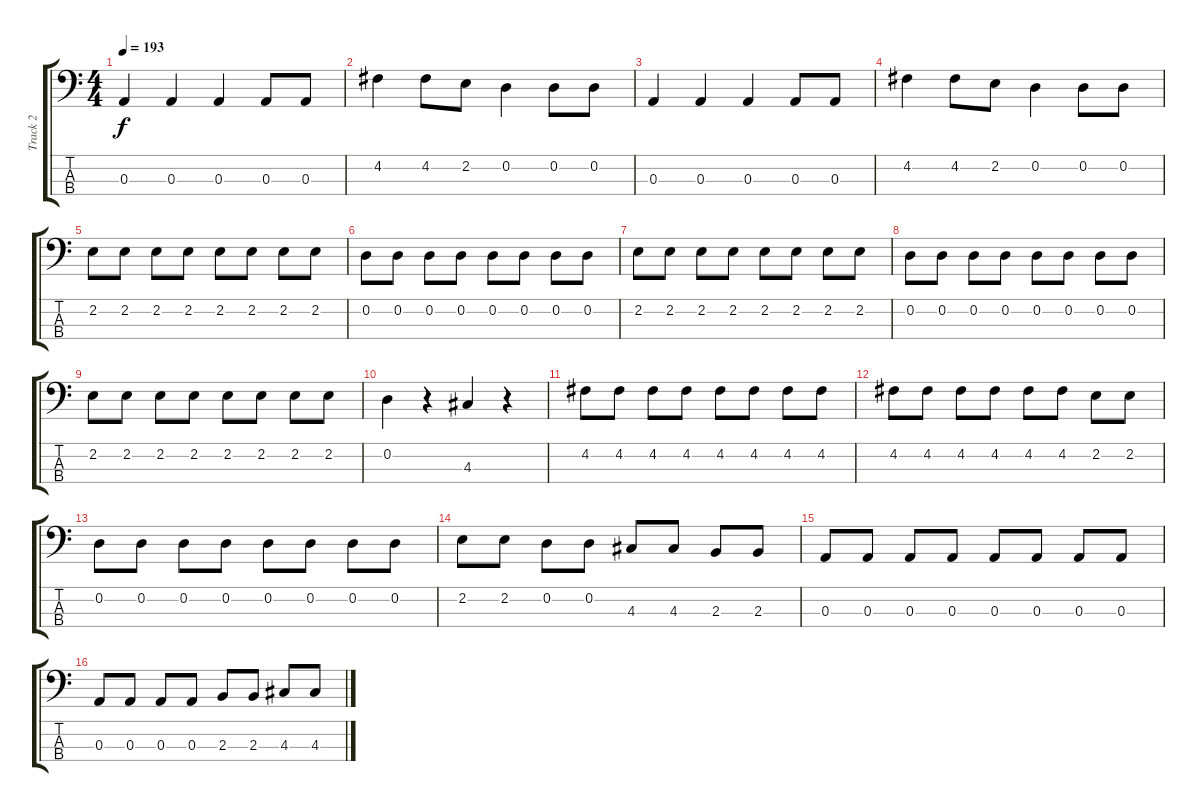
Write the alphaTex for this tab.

\track ("Track 2" "Track 2") {instrument electricbasspick}
\staff {score tabs}
\tuning (G2 D2 A1 E1) {hide}
\ts (4 4)
\tempo 193
\clef f4
\ks c
0.3.4{dy f} 0.3.4 0.3.4 0.3.8 0.3.8 |
4.2.4 4.2.8 2.2.8 0.2.4 0.2.8 0.2.8 |
0.3.4 0.3.4 0.3.4 0.3.8 0.3.8 |
4.2.4 4.2.8 2.2.8 0.2.4 0.2.8 0.2.8 |
2.2.8 2.2.8 2.2.8 2.2.8 2.2.8 2.2.8 2.2.8 2.2.8 |
0.2.8 0.2.8 0.2.8 0.2.8 0.2.8 0.2.8 0.2.8 0.2.8 |
2.2.8 2.2.8 2.2.8 2.2.8 2.2.8 2.2.8 2.2.8 2.2.8 |
0.2.8 0.2.8 0.2.8 0.2.8 0.2.8 0.2.8 0.2.8 0.2.8 |
2.2.8 2.2.8 2.2.8 2.2.8 2.2.8 2.2.8 2.2.8 2.2.8 |
0.2.4 r.4 4.3.4 r.4 |
4.2.8 4.2.8 4.2.8 4.2.8 4.2.8 4.2.8 4.2.8 4.2.8 |
4.2.8 4.2.8 4.2.8 4.2.8 4.2.8 4.2.8 2.2.8 2.2.8 |
0.2.8 0.2.8 0.2.8 0.2.8 0.2.8 0.2.8 0.2.8 0.2.8 |
2.2.8 2.2.8 0.2.8 0.2.8 4.3.8 4.3.8 2.3.8 2.3.8 |
0.3.8 0.3.8 0.3.8 0.3.8 0.3.8 0.3.8 0.3.8 0.3.8 |
0.3.8 0.3.8 0.3.8 0.3.8 2.3.8 2.3.8 4.3.8 4.3.8
